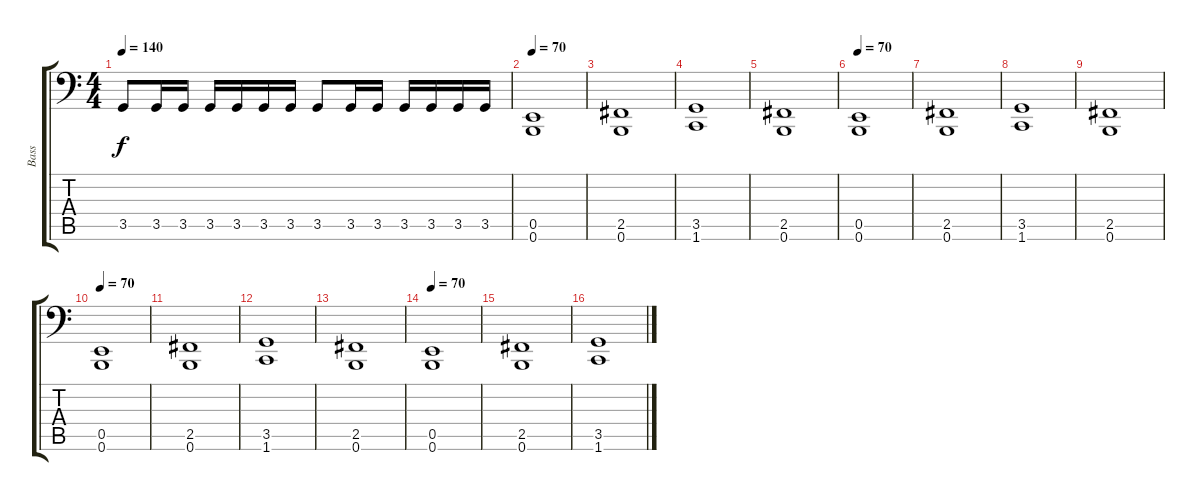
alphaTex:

\track ("Bass" "Bass") {instrument electricbassfinger}
\staff {score tabs}
\tuning (C3 G2 D2 A1 E1 B0) {hide}
\ts (4 4)
\tempo 140
\clef f4
\ks c
3.5.8{dy f} 3.5.16 3.5.16 3.5.16 3.5.16 3.5.16 3.5.16 3.5.8 3.5.16 3.5.16 3.5.16 3.5.16 3.5.16 3.5.16 |
\section ("" "")
\tempo 70
(0.5 0.6).1 |
(2.5 0.6).1 |
(3.5 1.6).1 |
(2.5 0.6).1 |
\tempo 70
(0.5 0.6).1 |
(2.5 0.6).1 |
(3.5 1.6).1 |
(2.5 0.6).1 |
\tempo 70
(0.5 0.6).1 |
(2.5 0.6).1 |
(3.5 1.6).1 |
(2.5 0.6).1 |
\tempo 70
(0.5 0.6).1 |
(2.5 0.6).1 |
(3.5 1.6).1
